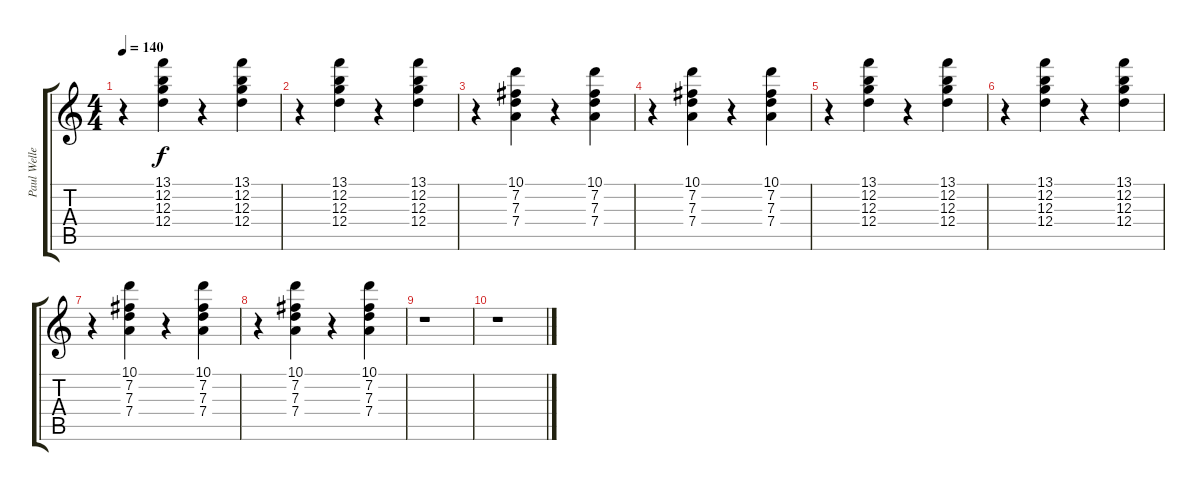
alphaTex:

\track ("Paul Weller" "Paul Welle") {instrument electricguitarclean}
\staff {score tabs}
\tuning (E4 B3 G3 D3 A2 E2) {hide}
\ts (4 4)
\tempo 140
\clef g2
\ks c
r.4{dy f} (13.1 12.2 12.3 12.4).4 r.4 (13.1 12.2 12.3 12.4).4 |
r.4 (13.1 12.2 12.3 12.4).4 r.4 (13.1 12.2 12.3 12.4).4 |
r.4 (10.1 7.2 7.3 7.4).4 r.4 (10.1 7.2 7.3 7.4).4 |
r.4 (10.1 7.2 7.3 7.4).4 r.4 (10.1 7.2 7.3 7.4).4 |
r.4 (13.1 12.2 12.3 12.4).4 r.4 (13.1 12.2 12.3 12.4).4 |
r.4 (13.1 12.2 12.3 12.4).4 r.4 (13.1 12.2 12.3 12.4).4 |
r.4 (10.1 7.2 7.3 7.4).4 r.4 (10.1 7.2 7.3 7.4).4 |
r.4 (10.1 7.2 7.3 7.4).4 r.4 (10.1 7.2 7.3 7.4).4 |
r.1 |
r.1
